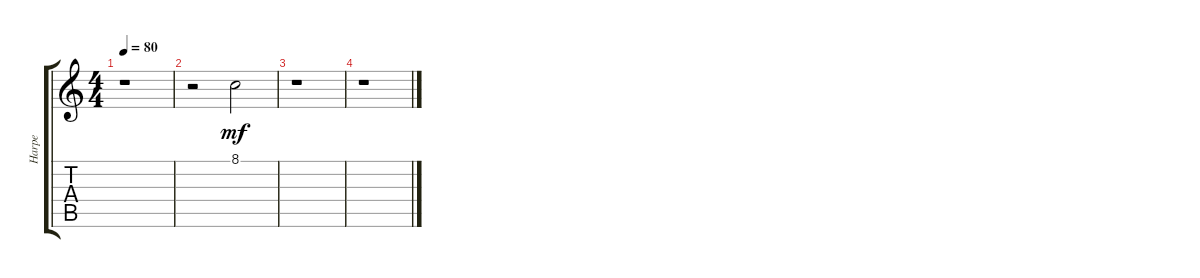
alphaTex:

\track ("Harpe" "Harpe") {instrument orchestralharp}
\staff {score tabs}
\tuning (E4 B3 G3 D3 A2 E2) {hide}
\ts (4 4)
\tempo 80
\clef g2
\ks c
r.1{dy mf} |
r.2 8.1.2 |
r.1 |
r.1
